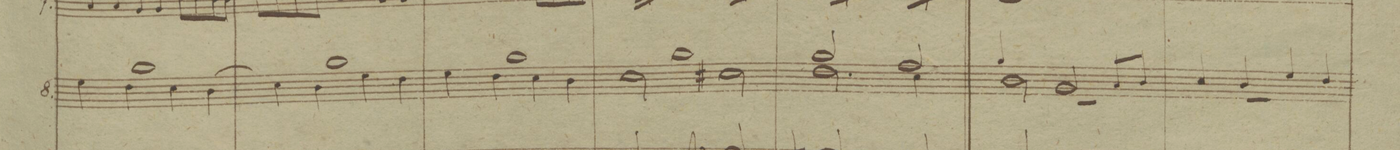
**kern	**dynam
*I"Clarinetti in B.	*
*clefG2	*
*k[b-]	*
*met(c|)	*
*M2/2	*
*^	*
1ff	4dd\	.
.	4cc\	.
.	4b-\	.
.	(>4a\	.
=85	=85	=85
1ff	4b-\)	.
.	4a\	.
.	4dd\	.
.	4cc\	.
=86	=86	=86
1ff	4dd\	.
.	4cc\	.
.	4b-\	.
.	4a\	.
=87	=87	=87
1ff	2b-\	.
.	2bX\	.
=88	=88	=88
2ff/	2.cc\	.
2ee/	.	.
.	4b-\	.
=89||	=89||	=89||
4ff/	2a\	.
2f/	.	.
.	2r	.
8g/L	.	.
8a/J	.	.
=90	=90	=90
4b-/	1r	.
4a/	.	.
4dd/	.	.
4cc/	.	.
=91	=91	=91
*-	*-	*-
